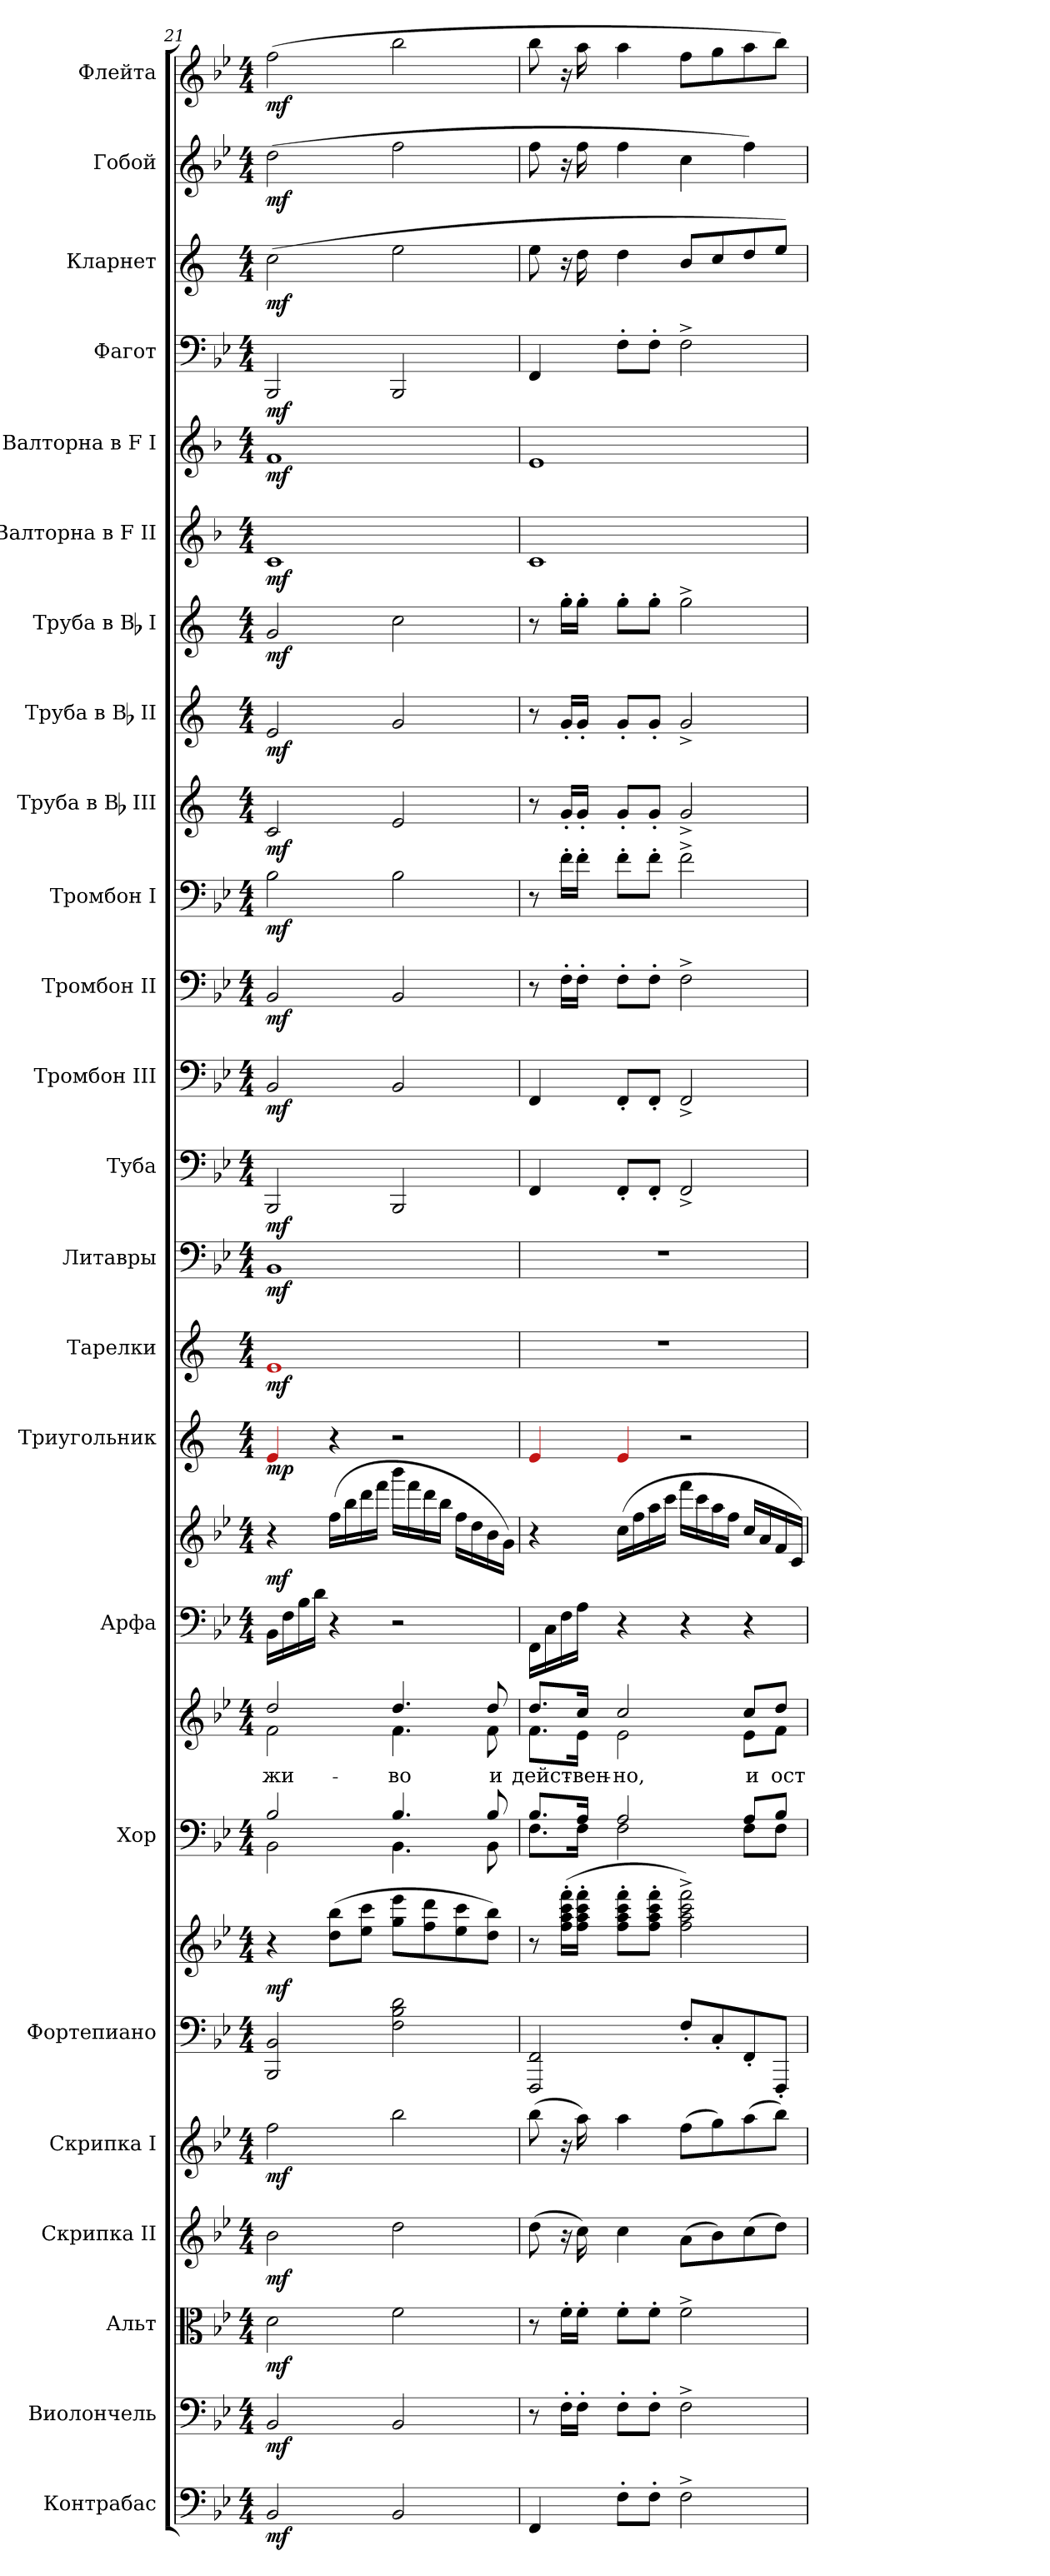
**kern	**dynam	**kern	**dynam	**kern	**dynam	**kern	**dynam	**kern	**dynam	**kern	**kern	**dynam	**kern	**kern	**text	**dynam	**kern	**kern	**dynam	**kern	**dynam	**kern	**dynam	**kern	**dynam	**kern	**dynam	**kern	**dynam	**kern	**dynam	**kern	**dynam	**kern	**dynam	**kern	**dynam	**kern	**dynam	**kern	**dynam	**kern	**dynam	**kern	**dynam	**kern	**dynam	**kern	**dynam	**kern	**dynam
*part24	*part24	*part23	*part23	*part22	*part22	*part21	*part21	*part20	*part20	*part19	*part19	*part19	*part18	*part18	*part18	*part18	*part17	*part17	*part17	*part16	*part16	*part15	*part15	*part14	*part14	*part13	*part13	*part12	*part12	*part11	*part11	*part10	*part10	*part9	*part9	*part8	*part8	*part7	*part7	*part6	*part6	*part5	*part5	*part4	*part4	*part3	*part3	*part2	*part2	*part1	*part1
*staff27	*staff27	*staff26	*staff26	*staff25	*staff25	*staff24	*staff24	*staff23	*staff23	*staff22	*staff21	*staff21/22	*staff20	*staff19	*staff19	*staff19/20	*staff18	*staff17	*staff17/18	*staff16	*staff16	*staff15	*staff15	*staff14	*staff14	*staff13	*staff13	*staff12	*staff12	*staff11	*staff11	*staff10	*staff10	*staff9	*staff9	*staff8	*staff8	*staff7	*staff7	*staff6	*staff6	*staff5	*staff5	*staff4	*staff4	*staff3	*staff3	*staff2	*staff2	*staff1	*staff1
*I"Контрабас	*	*I"Виолончель	*	*I"Альт	*	*I"Скрипка II	*	*I"Скрипка I	*	*I"Фортепиано	*	*	*I"Хор	*	*	*	*I"Арфа	*	*	*I"Триугольник	*	*I"Тарелки	*	*I"Литавры	*	*I"Туба	*	*I"Тромбон III	*	*I"Тромбон II	*	*I"Тромбон I	*	*I"Труба в Bb III	*	*I"Труба в Bb II	*	*I"Труба в Bb I	*	*I"Валторна в F II	*	*I"Валторна в F I	*	*I"Фагот	*	*I"Кларнет	*	*I"Гобой	*	*I"Флейта	*
*	*	*	*	*	*	*	*	*	*	*	*	*	*	*	*	*	*	*	*	*	*	*	*	*	*	*	*	*I'Тромб. III	*	*I'Тромб. II	*	*I'Тромб. I	*	*I'Тр. III	*	*I'Тр. II	*	*I'Тр. I	*	*I'Валт. II	*	*I'Влт. I	*	*	*	*	*	*	*	*	*
*clefF4	*	*clefF4	*	*clefC3	*	*clefG2	*	*clefG2	*	*clefF4	*clefG2	*	*clefF4	*clefG2	*	*	*clefF4	*clefG2	*	*clefG2	*	*clefG2	*	*clefF4	*	*clefF4	*	*clefF4	*	*clefF4	*	*clefF4	*	*clefG2	*	*clefG2	*	*clefG2	*	*clefG2	*	*clefG2	*	*clefF4	*	*clefG2	*	*clefG2	*	*clefG2	*
*ITrd7c12	*	*	*	*	*	*	*	*	*	*	*	*	*	*	*	*	*	*	*	*	*	*	*	*	*	*	*	*	*	*	*	*	*	*ITrd1c2	*	*ITrd1c2	*	*ITrd1c2	*	*ITrd4c7	*	*ITrd4c7	*	*	*	*ITrd1c2	*	*	*	*	*
*k[b-e-]	*	*k[b-e-]	*	*k[b-e-]	*	*k[b-e-]	*	*k[b-e-]	*	*k[b-e-]	*k[b-e-]	*	*k[b-e-]	*k[b-e-]	*	*	*k[b-e-]	*k[b-e-]	*	*k[]	*	*k[]	*	*k[b-e-]	*	*k[b-e-]	*	*k[b-e-]	*	*k[b-e-]	*	*k[b-e-]	*	*k[b-e-]	*	*k[b-e-]	*	*k[b-e-]	*	*k[b-e-]	*	*k[b-e-]	*	*k[b-e-]	*	*k[b-e-]	*	*k[b-e-]	*	*k[b-e-]	*
*B-:	*	*B-:	*	*B-:	*	*B-:	*	*B-:	*	*B-:	*B-:	*	*B-:	*B-:	*	*	*B-:	*B-:	*	*C:	*	*C:	*	*B-:	*	*B-:	*	*B-:	*	*B-:	*	*B-:	*	*B-:	*	*B-:	*	*B-:	*	*B-:	*	*B-:	*	*B-:	*	*B-:	*	*B-:	*	*B-:	*
*M4/4	*	*M4/4	*	*M4/4	*	*M4/4	*	*M4/4	*	*M4/4	*M4/4	*	*M4/4	*M4/4	*	*	*M4/4	*M4/4	*	*M4/4	*	*M4/4	*	*M4/4	*	*M4/4	*	*M4/4	*	*M4/4	*	*M4/4	*	*M4/4	*	*M4/4	*	*M4/4	*	*M4/4	*	*M4/4	*	*M4/4	*	*M4/4	*	*M4/4	*	*M4/4	*
=21	=21	=21	=21	=21	=21	=21	=21	=21	=21	=21	=21	=21	=21	=21	=21	=21	=21	=21	=21	=21	=21	=21	=21	=21	=21	=21	=21	=21	=21	=21	=21	=21	=21	=21	=21	=21	=21	=21	=21	=21	=21	=21	=21	=21	=21	=21	=21	=21	=21	=21	=21
*	*	*	*	*	*	*	*	*	*	*	*	*	*^	*	*	*	*	*	*	*	*	*	*	*	*	*	*	*	*	*	*	*	*	*	*	*	*	*	*	*	*	*	*	*	*	*	*	*	*	*	*
!	!	!	!	!	!	!	!	!	!	!	!	!	!	!	!	!LO:LY:b:color=#000000	!	!	!	!	!	!	!	!	!	!	!	!	!	!	!	!	!	!	!	!	!	!	!	!	!	!	!	!	!	!	!	!	!	!	!	!
*	*	*	*	*	*	*	*	*	*	*	*	*	*	*	*^	*	*	*	*	*	*	*	*	*	*	*	*	*	*	*	*	*	*	*	*	*	*	*	*	*	*	*	*	*	*	*	*	*	*	*	*	*
2BBB-i/	mf	2BB-i/	mf	2di\	mf	2b-i\	mf	2ffi\	mf	2BBB-i/ 2BB-i	4r	mf	2B-i/	2BB-i\	2ddi/	2fi\	жи-	mf mf	16BB-i\LL	4r	mf	4Rei/	mp	1Rei	mf	1BB-i	mf	2BBB-i/	mf	2BB-i/	mf	2BB-i/	mf	2B-i\	mf	2B-i/	mf	2di/	mf	2fi/	mf	1Fi	mf	1B-i	mf	2BBB-i/	mf	(2b-i\	mf	(2ddi\	mf	(2ffi\	mf
.	.	.	.	.	.	.	.	.	.	.	.	.	.	.	.	.	.	.	16Fi\	.	.	.	.	.	.	.	.	.	.	.	.	.	.	.	.	.	.	.	.	.	.	.	.	.	.	.	.	.	.	.	.	.	.
.	.	.	.	.	.	.	.	.	.	.	.	.	.	.	.	.	.	.	16B-i\	.	.	.	.	.	.	.	.	.	.	.	.	.	.	.	.	.	.	.	.	.	.	.	.	.	.	.	.	.	.	.	.	.	.
.	.	.	.	.	.	.	.	.	.	.	.	.	.	.	.	.	.	.	16di\JJ	.	.	.	.	.	.	.	.	.	.	.	.	.	.	.	.	.	.	.	.	.	.	.	.	.	.	.	.	.	.	.	.	.	.
.	.	.	.	.	.	.	.	.	.	.	(8ddi\ 8bb-iL	.	.	.	.	.	.	.	4r	(16ffi\LL	.	4r	.	.	.	.	.	.	.	.	.	.	.	.	.	.	.	.	.	.	.	.	.	.	.	.	.	.	.	.	.	.	.
.	.	.	.	.	.	.	.	.	.	.	.	.	.	.	.	.	.	.	.	16bb-i\	.	.	.	.	.	.	.	.	.	.	.	.	.	.	.	.	.	.	.	.	.	.	.	.	.	.	.	.	.	.	.	.	.
.	.	.	.	.	.	.	.	.	.	.	8ee-i\ 8ccciJ	.	.	.	.	.	.	.	.	16dddi\	.	.	.	.	.	.	.	.	.	.	.	.	.	.	.	.	.	.	.	.	.	.	.	.	.	.	.	.	.	.	.	.	.
.	.	.	.	.	.	.	.	.	.	.	.	.	.	.	.	.	.	.	.	16fffi\JJ	.	.	.	.	.	.	.	.	.	.	.	.	.	.	.	.	.	.	.	.	.	.	.	.	.	.	.	.	.	.	.	.	.
!	!	!	!	!	!	!	!	!	!	!	!	!	!	!	!	!	!LO:LY:b:color=#000000	!	!	!	!	!	!	!	!	!	!	!	!	!	!	!	!	!	!	!	!	!	!	!	!	!	!	!	!	!	!	!	!	!	!	!	!
2BBB-i/	.	2BB-i/	.	2fi\	.	2ddi\	.	2bb-i\	.	2Fi\ 2B-i 2di	8ggi\ 8eee-iL	.	4.B-i/	4.BB-i\	4.ddi/	4.fi\	-во	.	2r	16bbb-i\LL	.	2r	.	.	.	.	.	2BBB-i/	.	2BB-i/	.	2BB-i/	.	2B-i\	.	2di/	.	2fi/	.	2b-i\	.	.	.	.	.	2BBB-i/	.	2ddi\	.	2ffi\	.	2bb-i\	.
.	.	.	.	.	.	.	.	.	.	.	.	.	.	.	.	.	.	.	.	16fffi\	.	.	.	.	.	.	.	.	.	.	.	.	.	.	.	.	.	.	.	.	.	.	.	.	.	.	.	.	.	.	.	.	.
.	.	.	.	.	.	.	.	.	.	.	8ffi\ 8dddi	.	.	.	.	.	.	.	.	16dddi\	.	.	.	.	.	.	.	.	.	.	.	.	.	.	.	.	.	.	.	.	.	.	.	.	.	.	.	.	.	.	.	.	.
.	.	.	.	.	.	.	.	.	.	.	.	.	.	.	.	.	.	.	.	16bb-i\JJ	.	.	.	.	.	.	.	.	.	.	.	.	.	.	.	.	.	.	.	.	.	.	.	.	.	.	.	.	.	.	.	.	.
.	.	.	.	.	.	.	.	.	.	.	8ee-i\ 8ccci	.	.	.	.	.	.	.	.	16ffi\LL	.	.	.	.	.	.	.	.	.	.	.	.	.	.	.	.	.	.	.	.	.	.	.	.	.	.	.	.	.	.	.	.	.
.	.	.	.	.	.	.	.	.	.	.	.	.	.	.	.	.	.	.	.	16ddi\	.	.	.	.	.	.	.	.	.	.	.	.	.	.	.	.	.	.	.	.	.	.	.	.	.	.	.	.	.	.	.	.	.
!	!	!	!	!	!	!	!	!	!	!	!	!	!	!	!	!	!LO:LY:b:color=#000000	!	!	!	!	!	!	!	!	!	!	!	!	!	!	!	!	!	!	!	!	!	!	!	!	!	!	!	!	!	!	!	!	!	!	!	!
.	.	.	.	.	.	.	.	.	.	.	8ddi\ 8bb-iJ)	.	8B-i/	8BB-i\	8ddi/	8fi\	и	.	.	16b-i\	.	.	.	.	.	.	.	.	.	.	.	.	.	.	.	.	.	.	.	.	.	.	.	.	.	.	.	.	.	.	.	.	.
.	.	.	.	.	.	.	.	.	.	.	.	.	.	.	.	.	.	.	.	16gi\JJ)	.	.	.	.	.	.	.	.	.	.	.	.	.	.	.	.	.	.	.	.	.	.	.	.	.	.	.	.	.	.	.	.	.
=22	=22	=22	=22	=22	=22	=22	=22	=22	=22	=22	=22	=22	=22	=22	=22	=22	=22	=22	=22	=22	=22	=22	=22	=22	=22	=22	=22	=22	=22	=22	=22	=22	=22	=22	=22	=22	=22	=22	=22	=22	=22	=22	=22	=22	=22	=22	=22	=22	=22	=22	=22	=22	=22
!	!	!	!	!	!	!	!	!	!	!	!	!	!	!	!	!	!LO:LY:b:color=#000000	!	!	!	!	!	!	!	!	!	!	!	!	!	!	!	!	!	!	!	!	!	!	!	!	!	!	!	!	!	!	!	!	!	!	!	!
4FFFi/	.	8r	.	8r	.	(8ddi\	.	(8bb-i\	.	2FFFi/ 2FFi	8r	.	8.B-i/L	8.Fi\L	8.ddi/L	8.fi\L	дейст-	.	16FFi\LL	4r	.	4Rei/	.	1r	.	1r	.	4FFi/	.	4FFi/	.	8r	.	8r	.	8r	.	8r	.	8r	.	1Fi	.	1Ai	.	4FFi/	.	8ddi\	.	8ffi\	.	8bb-i\	.
.	.	.	.	.	.	.	.	.	.	.	.	.	.	.	.	.	.	.	16Ci\	.	.	.	.	.	.	.	.	.	.	.	.	.	.	.	.	.	.	.	.	.	.	.	.	.	.	.	.	.	.	.	.	.	.
.	.	16F'i\LL	.	16f'i\LL	.	16r	.	16r	.	.	(16ffi\' 16aai' 16ccci' 16fffi'LL	.	.	.	.	.	.	.	16Fi\	.	.	.	.	.	.	.	.	.	.	.	.	16F'i\LL	.	16f'i\LL	.	16f'i/LL	.	16f'i/LL	.	16ff'i\LL	.	.	.	.	.	.	.	16r	.	16r	.	16r	.
!	!	!	!	!	!	!	!	!	!	!	!	!	!	!	!	!	!LO:LY:b:color=#000000	!	!	!	!	!	!	!	!	!	!	!	!	!	!	!	!	!	!	!	!	!	!	!	!	!	!	!	!	!	!	!	!	!	!	!	!
.	.	16F'i\JJ	.	16f'i\JJ	.	16cci\)	.	16aai\)	.	.	16ffi\' 16aai' 16ccci' 16fffi'JJ	.	16Ai/Jk	16Fi\Jk	16cci/Jk	16e-i\Jk	-вен-	.	16Ai\JJ	.	.	.	.	.	.	.	.	.	.	.	.	16F'i\JJ	.	16f'i\JJ	.	16f'i/JJ	.	16f'i/JJ	.	16ff'i\JJ	.	.	.	.	.	.	.	16cci\	.	16ffi\	.	16aai\	.
!	!	!	!	!	!	!	!	!	!	!	!	!	!	!	!	!	!LO:LY:b:color=#000000	!	!	!	!	!	!	!	!	!	!	!	!	!	!	!	!	!	!	!	!	!	!	!	!	!	!	!	!	!	!	!	!	!	!	!	!
8FF'i\L	.	8F'i\L	.	8f'i\L	.	4cci\	.	4aai\	.	.	8ffi\' 8aai' 8ccci' 8fffi'L	.	2Ai/	2Fi\	2cci/	2e-i\	-но,	.	4r	(16cci\LL	.	4Rei/	.	.	.	.	.	8FF'i/L	.	8FF'i/L	.	8F'i\L	.	8f'i\L	.	8f'i/L	.	8f'i/L	.	8ff'i\L	.	.	.	.	.	8F'i\L	.	4cci\	.	4ffi\	.	4aai\	.
.	.	.	.	.	.	.	.	.	.	.	.	.	.	.	.	.	.	.	.	16ffi\	.	.	.	.	.	.	.	.	.	.	.	.	.	.	.	.	.	.	.	.	.	.	.	.	.	.	.	.	.	.	.	.	.
8FF'i\J	.	8F'i\J	.	8f'i\J	.	.	.	.	.	.	8ffi\' 8aai' 8ccci' 8fffi'J	.	.	.	.	.	.	.	.	16aai\	.	.	.	.	.	.	.	8FF'i/J	.	8FF'i/J	.	8F'i\J	.	8f'i\J	.	8f'i/J	.	8f'i/J	.	8ff'i\J	.	.	.	.	.	8F'i\J	.	.	.	.	.	.	.
.	.	.	.	.	.	.	.	.	.	.	.	.	.	.	.	.	.	.	.	16ccci\JJ	.	.	.	.	.	.	.	.	.	.	.	.	.	.	.	.	.	.	.	.	.	.	.	.	.	.	.	.	.	.	.	.	.
2FF^i\	.	2F^i\	.	2f^i\	.	(8ai\L	.	(8ffi\L	.	8F'i/L	2ffi\^ 2aai^ 2ccci^ 2fffi^)	.	.	.	.	.	.	.	4r	16fffi\LL	.	2r	.	.	.	.	.	2FF^i/	.	2FF^i/	.	2F^i\	.	2f^i\	.	2f^i/	.	2f^i/	.	2ff^i\	.	.	.	.	.	2F^i\	.	8ai/L	.	4cci\	.	8ffi\L	.
.	.	.	.	.	.	.	.	.	.	.	.	.	.	.	.	.	.	.	.	16ccci\	.	.	.	.	.	.	.	.	.	.	.	.	.	.	.	.	.	.	.	.	.	.	.	.	.	.	.	.	.	.	.	.	.
.	.	.	.	.	.	8b-i\)	.	8ggi\)	.	8C'i/	.	.	.	.	.	.	.	.	.	16aai\	.	.	.	.	.	.	.	.	.	.	.	.	.	.	.	.	.	.	.	.	.	.	.	.	.	.	.	8b-i/	.	.	.	8ggi\	.
.	.	.	.	.	.	.	.	.	.	.	.	.	.	.	.	.	.	.	.	16ffi\JJ	.	.	.	.	.	.	.	.	.	.	.	.	.	.	.	.	.	.	.	.	.	.	.	.	.	.	.	.	.	.	.	.	.
!	!	!	!	!	!	!	!	!	!	!	!	!	!	!	!	!	!LO:LY:b:color=#000000	!	!	!	!	!	!	!	!	!	!	!	!	!	!	!	!	!	!	!	!	!	!	!	!	!	!	!	!	!	!	!	!	!	!	!	!
.	.	.	.	.	.	(8cci\	.	(8aai\	.	8FF'i/	.	.	8Ai/L	8Fi\L	8cci/L	8e-i\L	и	.	4r	16cci/LL	.	.	.	.	.	.	.	.	.	.	.	.	.	.	.	.	.	.	.	.	.	.	.	.	.	.	.	8cci/	.	4ffi\)	.	8aai\	.
.	.	.	.	.	.	.	.	.	.	.	.	.	.	.	.	.	.	.	.	16ai/	.	.	.	.	.	.	.	.	.	.	.	.	.	.	.	.	.	.	.	.	.	.	.	.	.	.	.	.	.	.	.	.	.
!	!	!	!	!	!	!	!	!	!	!	!	!	!	!	!	!	!LO:LY:b:color=#000000	!	!	!	!	!	!	!	!	!	!	!	!	!	!	!	!	!	!	!	!	!	!	!	!	!	!	!	!	!	!	!	!	!	!	!	!
.	.	.	.	.	.	8ddi\J)	.	8bb-i\J)	.	8FFF'i/J	.	.	8B-i/J	8Fi\J	8ddi/J	8fi\J	ост-	.	.	16fi/	.	.	.	.	.	.	.	.	.	.	.	.	.	.	.	.	.	.	.	.	.	.	.	.	.	.	.	8ddi/J)	.	.	.	8bb-i\J)	.
.	.	.	.	.	.	.	.	.	.	.	.	.	.	.	.	.	.	.	.	16ci/JJ)	.	.	.	.	.	.	.	.	.	.	.	.	.	.	.	.	.	.	.	.	.	.	.	.	.	.	.	.	.	.	.	.	.
*	*	*	*	*	*	*	*	*	*	*	*	*	*v	*v	*	*	*	*	*	*	*	*	*	*	*	*	*	*	*	*	*	*	*	*	*	*	*	*	*	*	*	*	*	*	*	*	*	*	*	*	*	*	*
*	*	*	*	*	*	*	*	*	*	*	*	*	*	*v	*v	*	*	*	*	*	*	*	*	*	*	*	*	*	*	*	*	*	*	*	*	*	*	*	*	*	*	*	*	*	*	*	*	*	*	*	*	*
=	=	=	=	=	=	=	=	=	=	=	=	=	=	=	=	=	=	=	=	=	=	=	=	=	=	=	=	=	=	=	=	=	=	=	=	=	=	=	=	=	=	=	=	=	=	=	=	=	=	=	=
*-	*-	*-	*-	*-	*-	*-	*-	*-	*-	*-	*-	*-	*-	*-	*-	*-	*-	*-	*-	*-	*-	*-	*-	*-	*-	*-	*-	*-	*-	*-	*-	*-	*-	*-	*-	*-	*-	*-	*-	*-	*-	*-	*-	*-	*-	*-	*-	*-	*-	*-	*-
